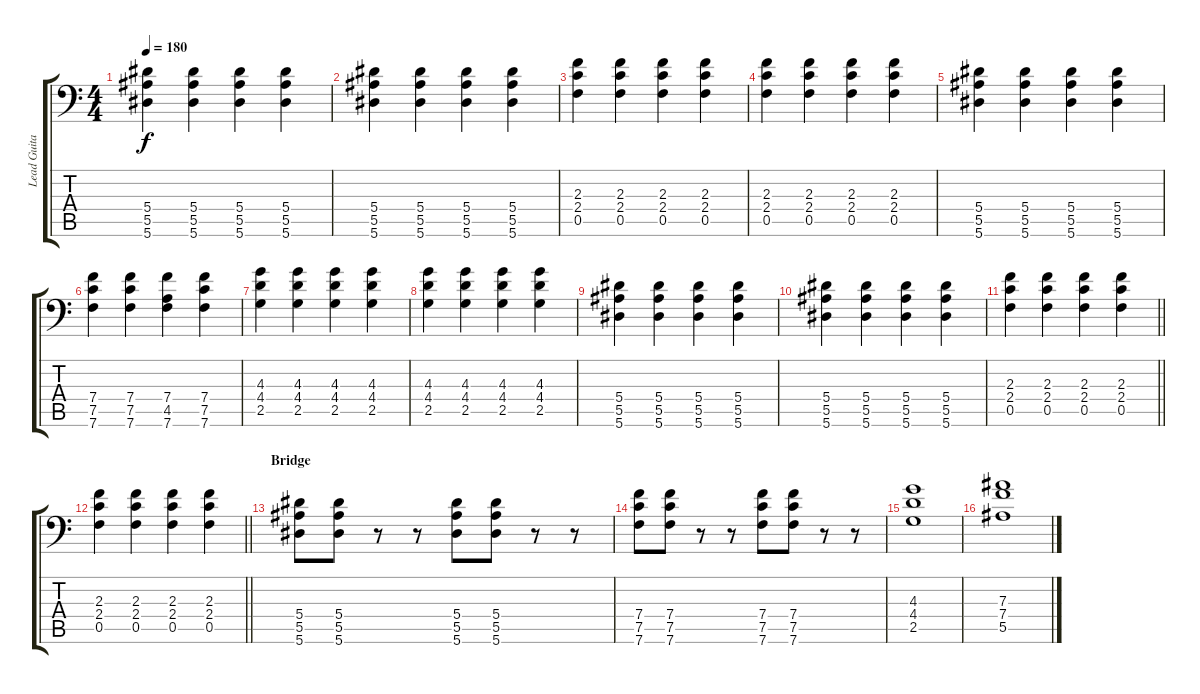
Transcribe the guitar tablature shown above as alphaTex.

\track ("Lead Guitar 2" "Lead Guita") {instrument distortionguitar}
\staff {score tabs}
\tuning (C4 G3 Eb3 Bb2 F2 Bb1) {hide}
\ts (4 4)
\tempo 180
\clef f4
\ks c
(5.4 5.5 5.6).4{dy f} (5.4 5.5 5.6).4 (5.4 5.5 5.6).4 (5.4 5.5 5.6).4 |
(5.4 5.5 5.6).4 (5.4 5.5 5.6).4 (5.4 5.5 5.6).4 (5.4 5.5 5.6).4 |
(2.3 2.4 0.5).4 (2.3 2.4 0.5).4 (2.3 2.4 0.5).4 (2.3 2.4 0.5).4 |
(2.3 2.4 0.5).4 (2.3 2.4 0.5).4 (2.3 2.4 0.5).4 (2.3 2.4 0.5).4 |
(5.4 5.5 5.6).4 (5.4 5.5 5.6).4 (5.4 5.5 5.6).4 (5.4 5.5 5.6).4 |
(7.4 7.5 7.6).4 (7.4 7.5 7.6).4 (7.4 4.5 7.6).4 (7.4 7.5 7.6).4 |
(4.3 4.4 2.5).4 (4.3 4.4 2.5).4 (4.3 4.4 2.5).4 (4.3 4.4 2.5).4 |
(4.3 4.4 2.5).4 (4.3 4.4 2.5).4 (4.3 4.4 2.5).4 (4.3 4.4 2.5).4 |
(5.4 5.5 5.6).4 (5.4 5.5 5.6).4 (5.4 5.5 5.6).4 (5.4 5.5 5.6).4 |
(5.4 5.5 5.6).4 (5.4 5.5 5.6).4 (5.4 5.5 5.6).4 (5.4 5.5 5.6).4 |
\barLineRight lightlight
(2.3 2.4 0.5).4 (2.3 2.4 0.5).4 (2.3 2.4 0.5).4 (2.3 2.4 0.5).4 |
\barLineRight lightlight
(2.3 2.4 0.5).4 (2.3 2.4 0.5).4 (2.3 2.4 0.5).4 (2.3 2.4 0.5).4 |
\section ("" "Bridge")
(5.4 5.5 5.6).8 (5.4 5.5 5.6).8 r.8 r.8 (5.4 5.5 5.6).8 (5.4 5.5 5.6).8 r.8 r.8 |
(7.4 7.5 7.6).8 (7.4 7.5 7.6).8 r.8 r.8 (7.4 7.5 7.6).8 (7.4 7.5 7.6).8 r.8 r.8 |
(4.3 4.4 2.5).1 |
(7.3 7.4 5.5).1
